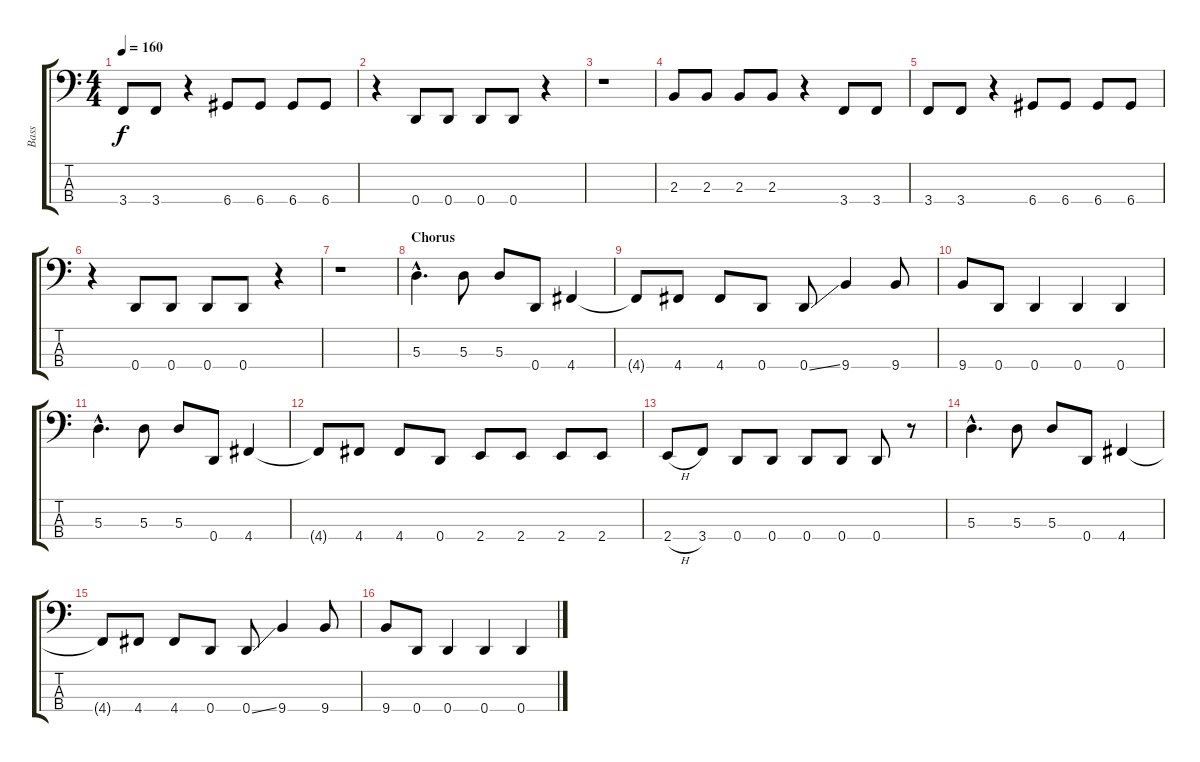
\track ("Bass" "Bass") {instrument electricbasspick}
\staff {score tabs}
\tuning (G2 D2 A1 D1) {hide}
\ts (4 4)
\tempo 160
\clef f4
\ks c
3.4.8{dy f} 3.4.8 r.4 6.4.8 6.4.8 6.4.8 6.4.8 |
r.4 0.4.8 0.4.8 0.4.8 0.4.8 r.4 |
r.1 |
2.3.8 2.3.8 2.3.8 2.3.8 r.4 3.4.8 3.4.8 |
3.4.8 3.4.8 r.4 6.4.8 6.4.8 6.4.8 6.4.8 |
r.4 0.4.8 0.4.8 0.4.8 0.4.8 r.4 |
r.1 |
\section ("" "Chorus")
5.3{hac}.4{d} 5.3.8 5.3.8 0.4.8 4.4.4 |
4.4{t}.8 4.4.8 4.4.8 0.4.8 0.4{ss}.8 9.4.4 9.4.8 |
9.4.8 0.4.8 0.4.4 0.4.4 0.4.4 |
5.3{hac}.4{d} 5.3.8 5.3.8 0.4.8 4.4.4 |
4.4{t}.8 4.4.8 4.4.8 0.4.8 2.4.8 2.4.8 2.4.8 2.4.8 |
2.4{h}.8 3.4.8 0.4.8 0.4.8 0.4.8 0.4.8 0.4.8 r.8 |
5.3{hac}.4{d} 5.3.8 5.3.8 0.4.8 4.4.4 |
4.4{t}.8 4.4.8 4.4.8 0.4.8 0.4{ss}.8 9.4.4 9.4.8 |
9.4.8 0.4.8 0.4.4 0.4.4 0.4.4
